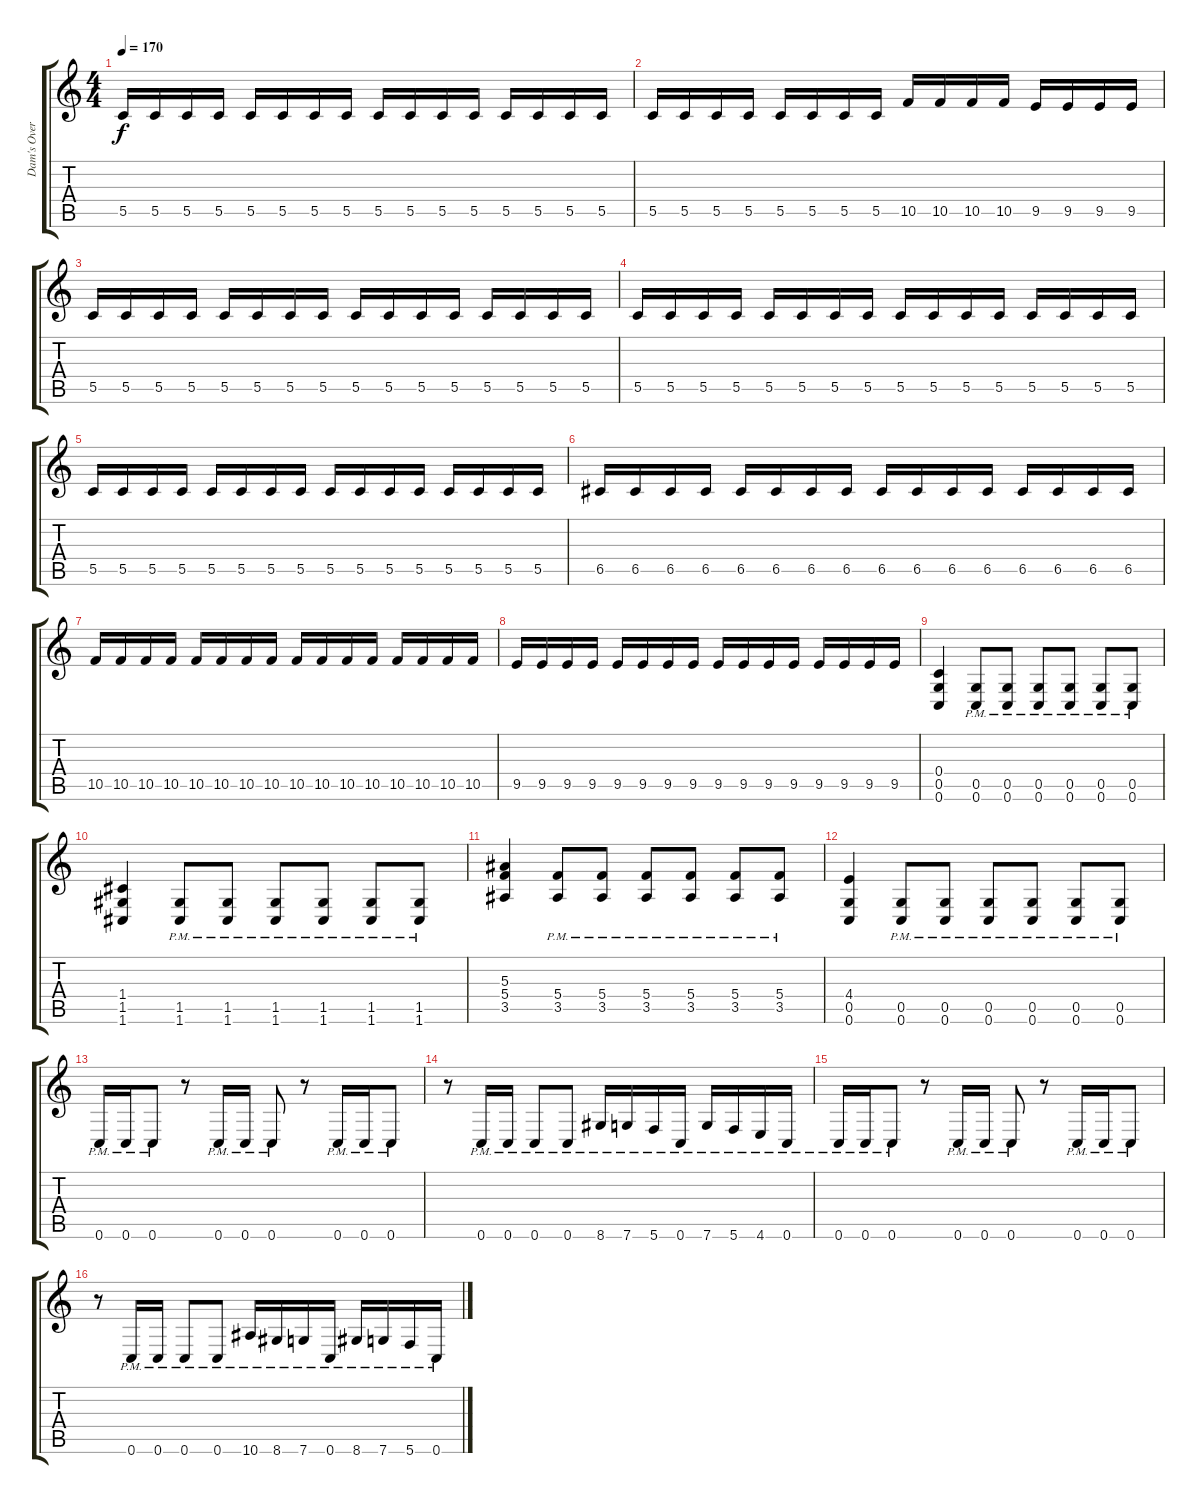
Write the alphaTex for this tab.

\track ("Dam's OverDubs" "Dam's Over") {instrument distortionguitar}
\staff {score tabs}
\tuning (D4 A3 F3 C3 G2 C2) {hide}
\ts (4 4)
\tempo 170
\clef g2
\ks c
5.5.16{dy f} 5.5.16 5.5.16 5.5.16 5.5.16 5.5.16 5.5.16 5.5.16 5.5.16 5.5.16 5.5.16 5.5.16 5.5.16 5.5.16 5.5.16 5.5.16 |
5.5.16 5.5.16 5.5.16 5.5.16 5.5.16 5.5.16 5.5.16 5.5.16 10.5.16 10.5.16 10.5.16 10.5.16 9.5.16 9.5.16 9.5.16 9.5.16 |
5.5.16 5.5.16 5.5.16 5.5.16 5.5.16 5.5.16 5.5.16 5.5.16 5.5.16 5.5.16 5.5.16 5.5.16 5.5.16 5.5.16 5.5.16 5.5.16 |
5.5.16 5.5.16 5.5.16 5.5.16 5.5.16 5.5.16 5.5.16 5.5.16 5.5.16 5.5.16 5.5.16 5.5.16 5.5.16 5.5.16 5.5.16 5.5.16 |
5.5.16 5.5.16 5.5.16 5.5.16 5.5.16 5.5.16 5.5.16 5.5.16 5.5.16 5.5.16 5.5.16 5.5.16 5.5.16 5.5.16 5.5.16 5.5.16 |
6.5.16 6.5.16 6.5.16 6.5.16 6.5.16 6.5.16 6.5.16 6.5.16 6.5.16 6.5.16 6.5.16 6.5.16 6.5.16 6.5.16 6.5.16 6.5.16 |
10.5.16 10.5.16 10.5.16 10.5.16 10.5.16 10.5.16 10.5.16 10.5.16 10.5.16 10.5.16 10.5.16 10.5.16 10.5.16 10.5.16 10.5.16 10.5.16 |
9.5.16 9.5.16 9.5.16 9.5.16 9.5.16 9.5.16 9.5.16 9.5.16 9.5.16 9.5.16 9.5.16 9.5.16 9.5.16 9.5.16 9.5.16 9.5.16 |
(0.4 0.5 0.6).4 (0.5{pm} 0.6{pm}).8 (0.5{pm} 0.6{pm}).8 (0.5{pm} 0.6{pm}).8 (0.5{pm} 0.6{pm}).8 (0.5{pm} 0.6{pm}).8 (0.5{pm} 0.6{pm}).8 |
(1.4 1.5 1.6).4 (1.5{pm} 1.6{pm}).8 (1.5{pm} 1.6{pm}).8 (1.5{pm} 1.6{pm}).8 (1.5{pm} 1.6{pm}).8 (1.5{pm} 1.6{pm}).8 (1.5{pm} 1.6{pm}).8 |
(5.3 5.4 3.5).4 (5.4{pm} 3.5{pm}).8 (5.4{pm} 3.5{pm}).8 (5.4{pm} 3.5{pm}).8 (5.4{pm} 3.5{pm}).8 (5.4{pm} 3.5{pm}).8 (5.4{pm} 3.5{pm}).8 |
(4.4 0.5 0.6).4 (0.5{pm} 0.6{pm}).8 (0.5{pm} 0.6{pm}).8 (0.5{pm} 0.6{pm}).8 (0.5{pm} 0.6{pm}).8 (0.5{pm} 0.6{pm}).8 (0.5{pm} 0.6{pm}).8 |
0.6{pm}.16 0.6{pm}.16 0.6{pm}.8 r.8 0.6{pm}.16 0.6{pm}.16 0.6{pm}.8 r.8 0.6{pm}.16 0.6{pm}.16 0.6{pm}.8 |
r.8 0.6{pm}.16 0.6{pm}.16 0.6{pm}.8 0.6{pm}.8 8.6{pm}.16 7.6{pm}.16 5.6{pm}.16 0.6{pm}.16 7.6{pm}.16 5.6{pm}.16 4.6{pm}.16 0.6{pm}.16 |
0.6{pm}.16 0.6{pm}.16 0.6{pm}.8 r.8 0.6{pm}.16 0.6{pm}.16 0.6{pm}.8 r.8 0.6{pm}.16 0.6{pm}.16 0.6{pm}.8 |
r.8 0.6{pm}.16 0.6{pm}.16 0.6{pm}.8 0.6{pm}.8 10.6{pm}.16 8.6{pm}.16 7.6{pm}.16 0.6{pm}.16 8.6{pm}.16 7.6{pm}.16 5.6{pm}.16 0.6{pm}.16
